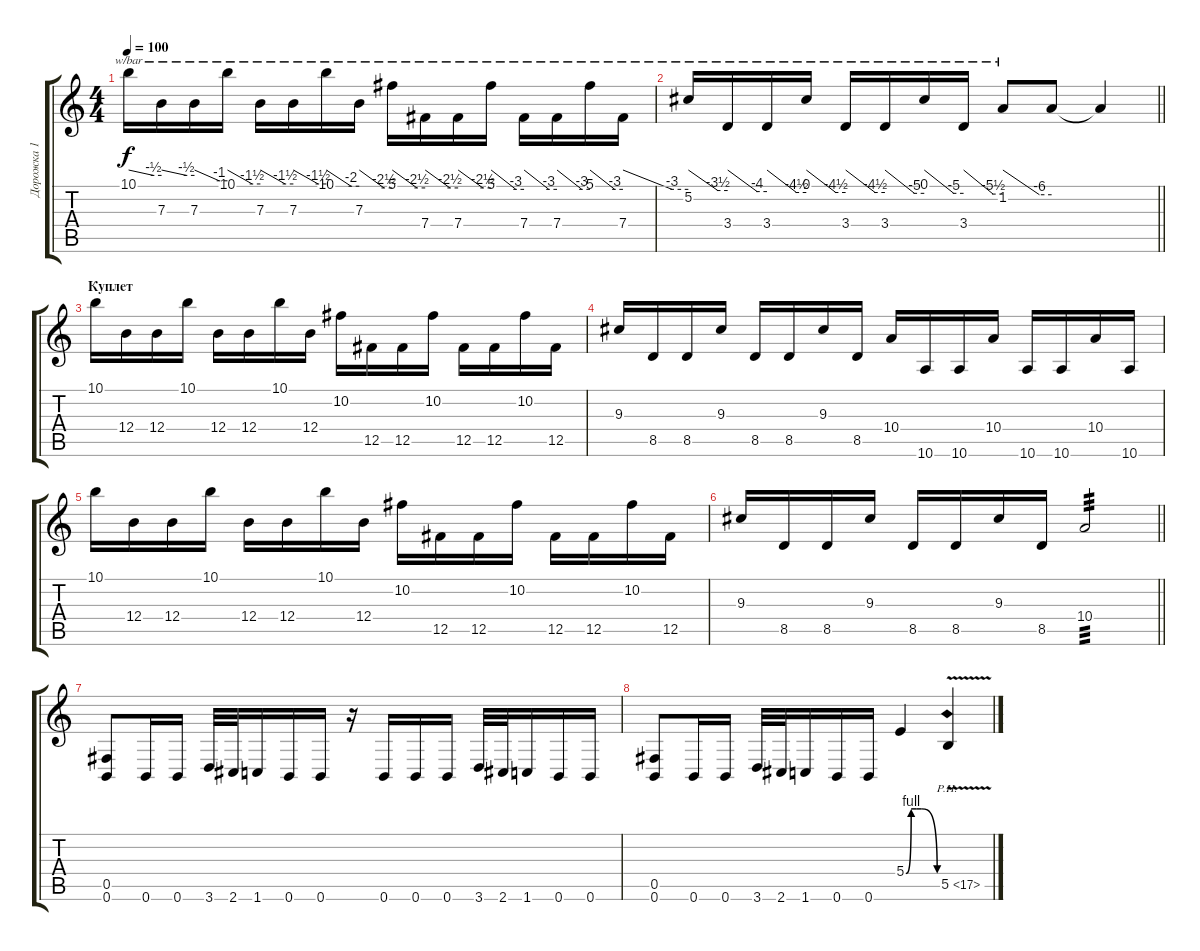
\track ("Дорожка 1" "Дорожка 1") {instrument distortionguitar}
\staff {score tabs}
\tuning (Db4 Ab3 E3 B2 Gb2 B1) {hide}
\ts (4 4)
\tempo 100
\clef g2
\ks c
10.1.16{tbe (custom default 0 0 45 -2 60 -2) dy f} 7.3.16{tbe (custom default 0 0 45 -2 60 -2)} 7.3.16{tbe (custom default 0 0 45 -4 60 -4)} 10.1.16{tbe (custom default 0 0 45 -6 60 -6)} 7.3.16{tbe (custom default 0 0 45 -6 60 -6)} 7.3.16{tbe (custom default 0 0 45 -6 60 -6)} 10.1.16{tbe (custom default 0 0 45 -8 60 -8)} 7.3.16{tbe (custom default 0 0 45 -10 60 -10)} 5.1.16{tbe (custom default 0 0 45 -10 60 -10)} 7.4.16{tbe (custom default 0 0 45 -10 60 -10)} 7.4.16{tbe (custom default 0 0 45 -10 60 -10)} 5.1.16{tbe (custom default 0 0 45 -12 60 -12)} 7.4.16{tbe (custom default 0 0 45 -12 60 -12)} 7.4.16{tbe (custom default 0 0 45 -12 60 -12)} 5.1.16{tbe (custom default 0 0 45 -12 60 -12)} 7.4.16{tbe (custom default 0 0 45 -12 60 -12)} |
\barLineRight lightlight
5.2.16{tbe (custom default 0 0 45 -14 60 -14)} 3.4.16{tbe (custom default 0 0 45 -16 60 -16)} 3.4.16{tbe (custom default 0 0 45 -18 60 -18)} 0.1.16{tbe (custom default 0 0 45 -18 60 -18)} 3.4.16{tbe (custom default 0 0 45 -18 60 -18)} 3.4.16{tbe (custom default 0 0 45 -20 60 -20)} 0.1.16{tbe (custom default 0 0 45 -20 60 -20)} 3.4.16{tbe (custom default 0 0 45 -22 60 -22)} 1.2.8{tbe (custom default 0 0 45 -24 60 -24)} 1.2{t}.8 1.2{t}.4 |
\section ("" "Куплет")
10.1.16 12.4.16 12.4.16 10.1.16 12.4.16 12.4.16 10.1.16 12.4.16 10.2.16 12.5.16 12.5.16 10.2.16 12.5.16 12.5.16 10.2.16 12.5.16 |
9.3.16 8.5.16 8.5.16 9.3.16 8.5.16 8.5.16 9.3.16 8.5.16 10.4.16 10.6.16 10.6.16 10.4.16 10.6.16 10.6.16 10.4.16 10.6.16 |
10.1.16 12.4.16 12.4.16 10.1.16 12.4.16 12.4.16 10.1.16 12.4.16 10.2.16 12.5.16 12.5.16 10.2.16 12.5.16 12.5.16 10.2.16 12.5.16 |
\barLineRight lightlight
9.3.16 8.5.16 8.5.16 9.3.16 8.5.16 8.5.16 9.3.16 8.5.16 10.4.2{tp 3} |
(0.5 0.6).8 0.6.16 0.6.16 3.6.32 2.6.32 1.6.16 0.6.16 0.6.16 r.16 0.6.16 0.6.16 0.6.16 3.6.32 2.6.32 1.6.16 0.6.16 0.6.16 |
(0.5 0.6).8 0.6.16 0.6.16 3.6.32 2.6.32 1.6.16 0.6.16 0.6.16 5.4{be (custom 0 0 10 4 20 4 30 4 60 0)}.4 5.5{ph 12 v}.4
